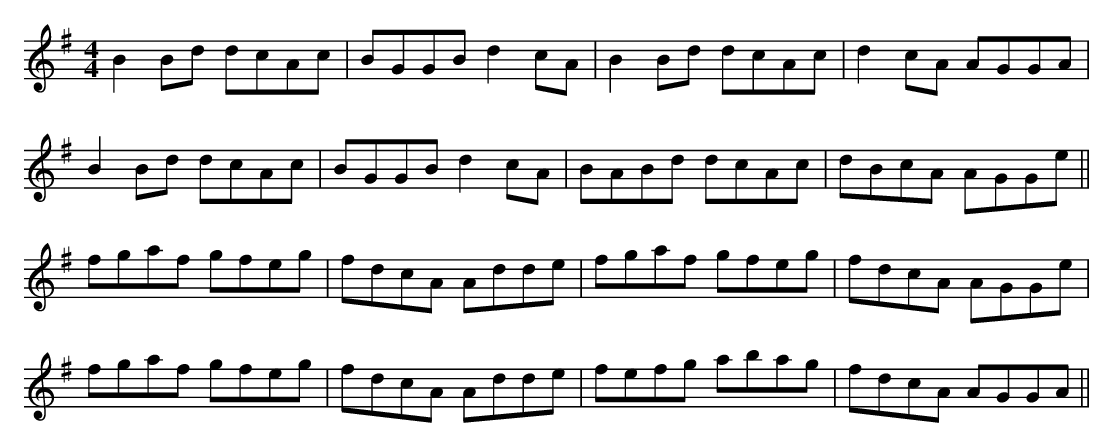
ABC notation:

X:1
M:4/4
K:G
B2 Bd dcAc|BGGB d2 cA|B2 Bd dcAc|d2 cA AGGA|
B2 Bd dcAc|BGGB d2 cA|BABd dcAc|dBcA AGGe||
fgaf gfeg|fdcA Adde|fgaf gfeg|fdcA AGGe|
fgaf gfeg|fdcA Adde|fefg abag|fdcA AGGA||
